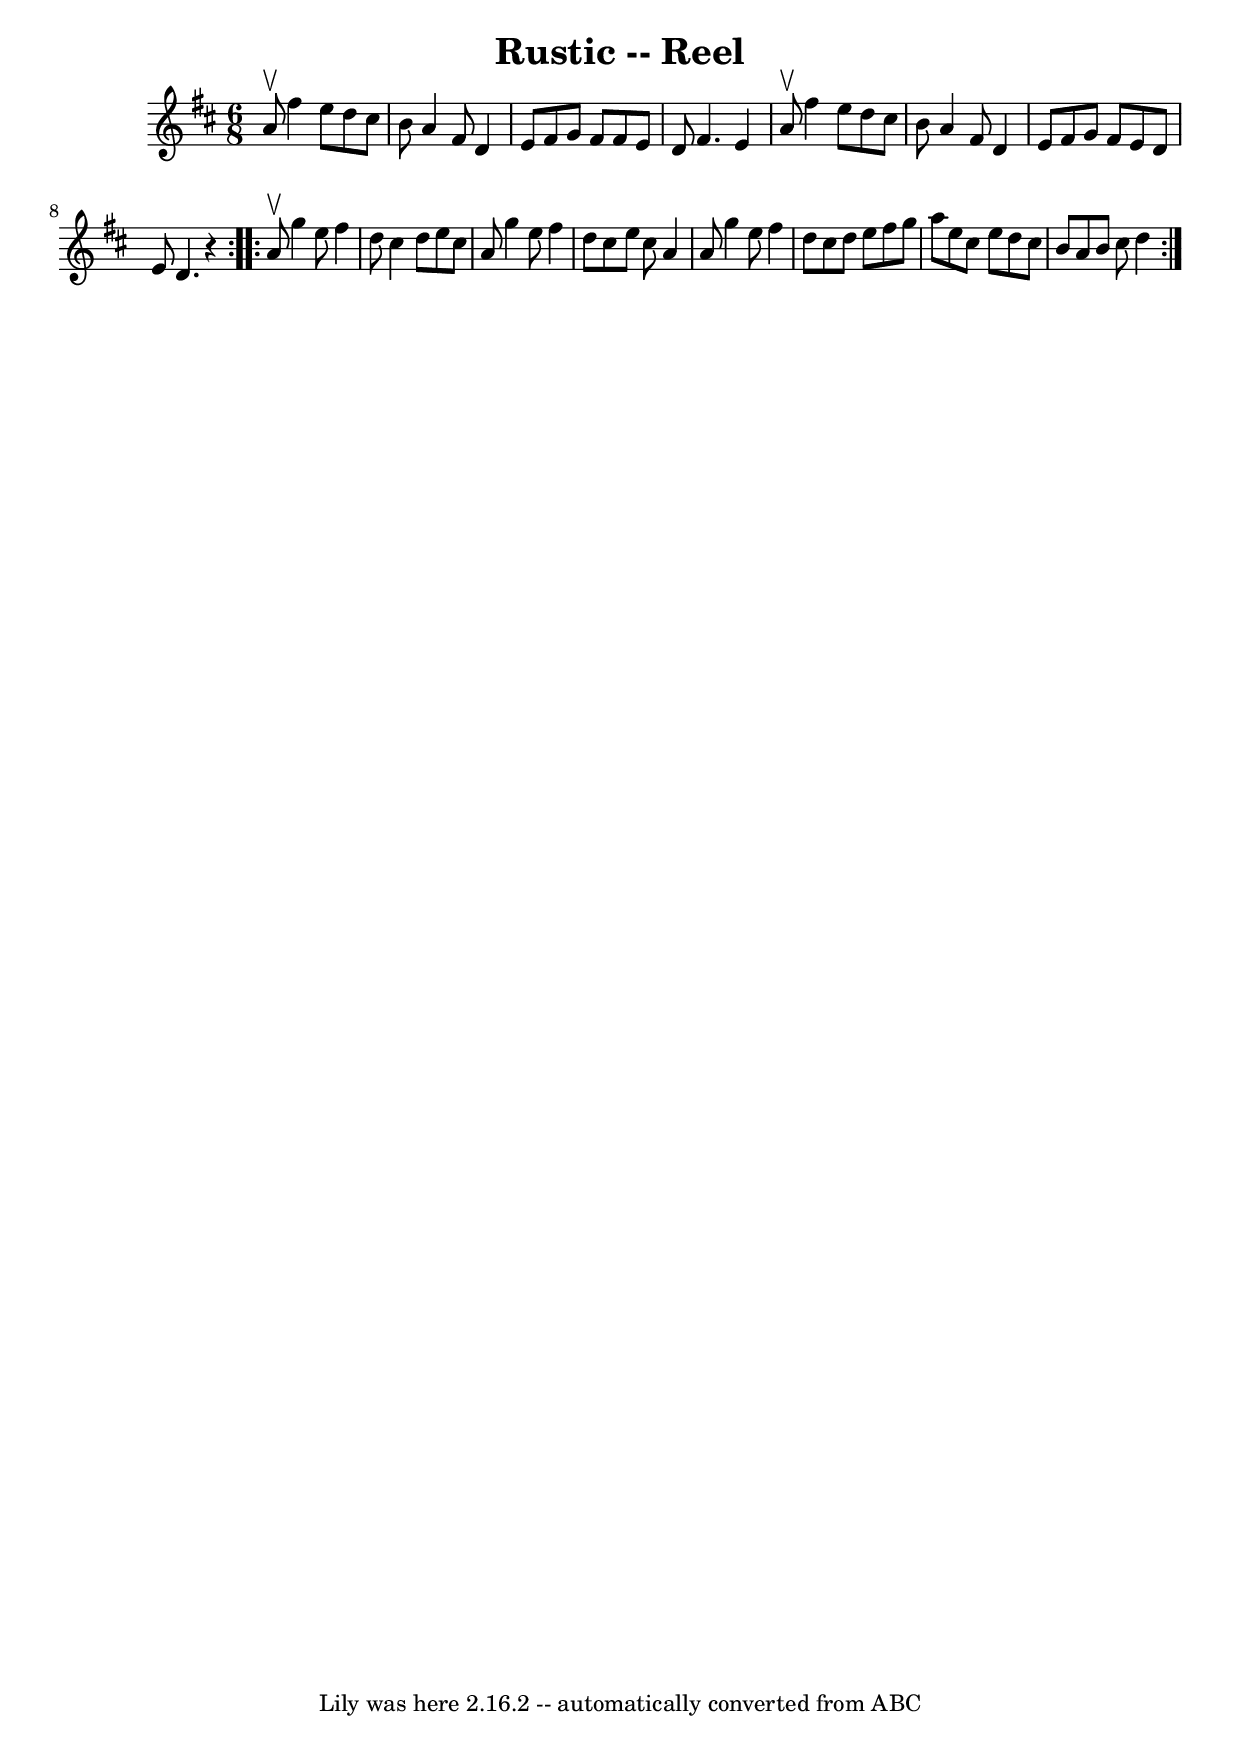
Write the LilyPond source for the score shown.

\version "2.7.40"
\include "Mammoth.ily"
\header {
	%% book = "Ryan's Mammoth Collection"
	crossRefNumber = "1"
	footnotes = "\\\\256\\\\RUSTIC REEL. Each gent. has two partners. Form as for\\\\Spanish Dance. Each gent. chases out with right hand\\\\lady opposite, and back; chases out with left hand\\\\lady opposite, and back. All forward and back -- pass\\\\through to next couples."
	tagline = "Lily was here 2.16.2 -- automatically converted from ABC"
	title = "Rustic -- Reel"
}
voicedefault =  {


\repeat volta 2 {
\time 6/8 
\key d \major a'8^\upbow |
 fis''4 e''8 d''8    
cis''8 b'8    |
 a'4 fis'8 d'4 e'8    |
 fis'8    
g'8 fis'8 fis'8 e'8 d'8    |
 fis'4. e'4 a'8^\upbow  
 |
 fis''4 e''8 d''8 cis''8 b'8    |
 a'4    
fis'8 d'4 e'8    |
 fis'8 g'8 fis'8 e'8 d'8 e'8    
|
 d'4.    r4   }     \repeat volta 2 { a'8^\upbow |
 g''4 
 e''8 fis''4 d''8    |
 cis''4 d''8 e''8 cis''8 a'8 
   |
 g''4 e''8 fis''4 d''8    |
 cis''8 e''8    
cis''8 a'4 a'8    |
 g''4 e''8 fis''4 d''8    |
 
 cis''8 d''8 e''8 fis''8 g''8 a''8    |
 e''8 cis''8 
 e''8 d''8 cis''8 b'8    |
 a'8 b'8 cis''8 d''4    
}   
}

\score{
    <<

	\context Staff="default"
	{
	    \voicedefault 
	}

    >>
	\layout {
	}
	\midi {}
}
